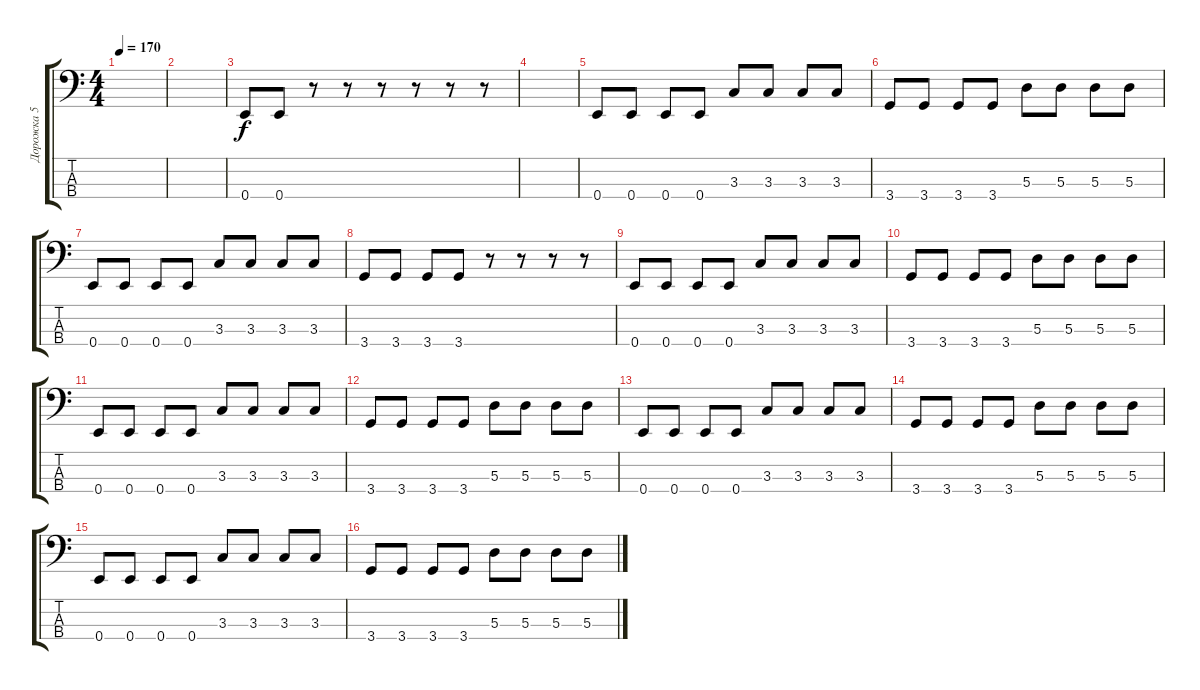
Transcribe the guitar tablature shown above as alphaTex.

\track ("Дорожка 5" "Дорожка 5") {instrument electricbasspick}
\staff {score tabs}
\tuning (G2 D2 A1 E1) {hide}
\ts (4 4)
\tempo 170
\clef f4
\ks c
|
|
0.4.8 0.4.8 r.8 r.8 r.8 r.8 r.8 r.8 |
|
0.4.8 0.4.8 0.4.8 0.4.8 3.3.8 3.3.8 3.3.8 3.3.8 |
3.4.8 3.4.8 3.4.8 3.4.8 5.3.8 5.3.8 5.3.8 5.3.8 |
0.4.8 0.4.8 0.4.8 0.4.8 3.3.8 3.3.8 3.3.8 3.3.8 |
3.4.8 3.4.8 3.4.8 3.4.8 r.8 r.8 r.8 r.8 |
0.4.8 0.4.8 0.4.8 0.4.8 3.3.8 3.3.8 3.3.8 3.3.8 |
3.4.8 3.4.8 3.4.8 3.4.8 5.3.8 5.3.8 5.3.8 5.3.8 |
0.4.8 0.4.8 0.4.8 0.4.8 3.3.8 3.3.8 3.3.8 3.3.8 |
3.4.8 3.4.8 3.4.8 3.4.8 5.3.8 5.3.8 5.3.8 5.3.8 |
0.4.8 0.4.8 0.4.8 0.4.8 3.3.8 3.3.8 3.3.8 3.3.8 |
3.4.8 3.4.8 3.4.8 3.4.8 5.3.8 5.3.8 5.3.8 5.3.8 |
0.4.8 0.4.8 0.4.8 0.4.8 3.3.8 3.3.8 3.3.8 3.3.8 |
3.4.8 3.4.8 3.4.8 3.4.8 5.3.8 5.3.8 5.3.8 5.3.8
